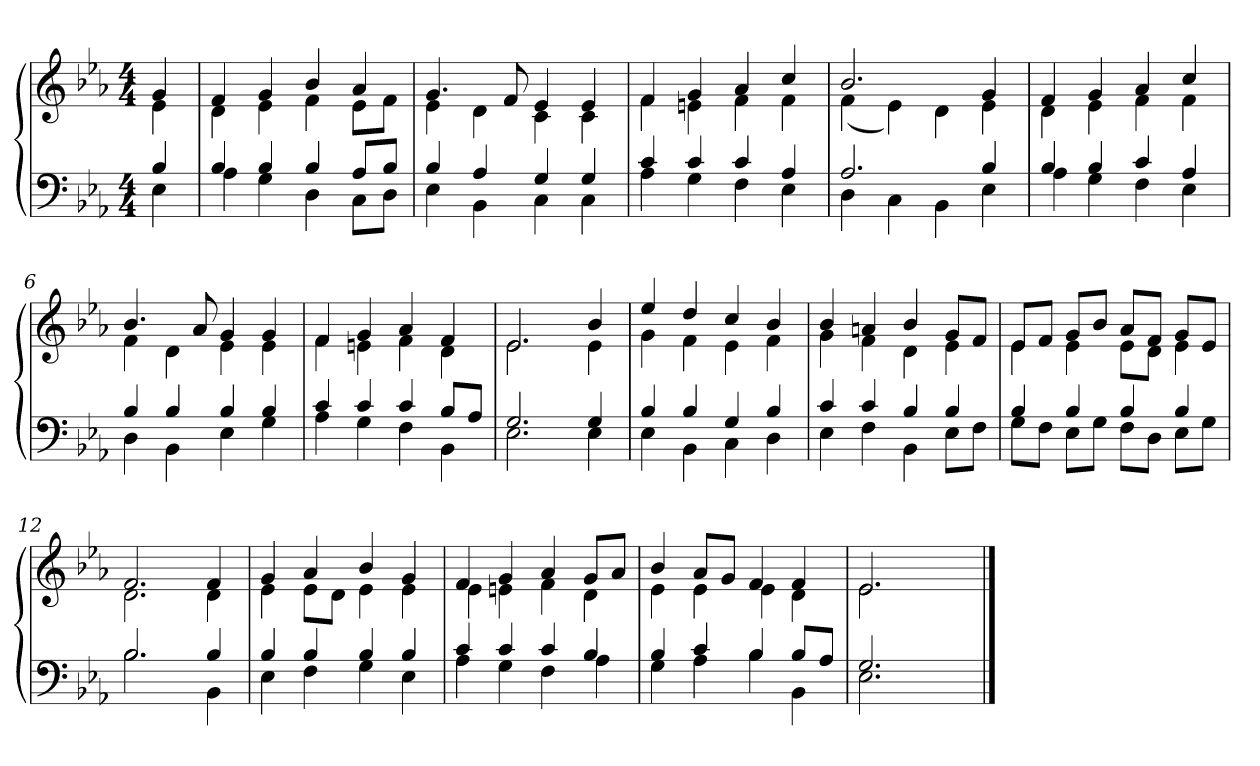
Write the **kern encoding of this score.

**kern	**kern
*part1	*part1
*staff2	*staff1
*clefF4	*clefG2
*k[b-e-a-]	*k[b-e-a-]
*E-:	*E-:
*M4/4	*M4/4
=	=
*^	*^
4B-/	4E-\	4g/	4e-\
=1	=1	=1	=1
4B-/	4A-\	4f/	4d\
4B-/	4G\	4g/	4e-\
4B-/	4D\	4b-/	4f\
8A-/L	8C\L	4a-/	8e-\L
8B-/J	8D\J	.	8f\J
=2	=2	=2	=2
4B-/	4E-\	4.g/	4e-\
4A-/	4BB-\	.	4d\
.	.	8f/	.
4G/	4C\	4e-/	4c\
4G/	4C\	4e-/	4c\
=3	=3	=3	=3
4c/	4A-\	4f/	4f\
4c/	4G\	4g/	4en\
4c/	4F\	4a-/	4f\
4A-/	4E-\	4cc/	4f\
=4	=4	=4	=4
2.A-/	4D\	2.b-/	(<4f\
.	4C\	.	4e-\)
.	4BB-\	.	4d\
4B-/	4E-\	4g/	4e-\
!!LO:LB:g=z	!!
=5	=5	=5	=5
4B-/	4A-\	4f/	4d\
4B-/	4G\	4g/	4e-\
4c/	4F\	4a-/	4f\
4A-/	4E-\	4cc/	4f\
=6	=6	=6	=6
4B-/	4D\	4.b-/	4f\
4B-/	4BB-\	.	4d\
.	.	8a-/	.
4B-/	4E-\	4g/	4e-\
4B-/	4G\	4g/	4e-\
=7	=7	=7	=7
4c/	4A-\	4f/	4f\
4c/	4G\	4g/	4en\
4c/	4F\	4a-/	4f\
8B-/L	4BB-\	4f/	4d\
8A-/J	.	.	.
=8	=8	=8	=8
2.G/	2.E-\	2.e-/	2.e-\
4G/	4E-\	4b-/	4e-\
!!LO:LB:g=z	!!
=9	=9	=9	=9
4B-/	4E-\	4ee-/	4g\
4B-/	4BB-\	4dd/	4f\
4G/	4C\	4cc/	4e-\
4B-/	4D\	4b-/	4f\
=10	=10	=10	=10
4c/	4E-\	4b-/	4g\
4c/	4F\	4an/	4f\
4B-/	4BB-\	4b-/	4d\
4B-/	8E-\L	8g/L	4e-\
.	8F\J	8f/J	.
=11	=11	=11	=11
4B-/	8G\L	8e-/L	4e-\
.	8F\J	8f/J	.
4B-/	8E-\L	8g/L	4e-\
.	8G\J	8b-/J	.
4B-/	8F\L	8a-/L	8e-\L
.	8D\J	8f/J	8d\J
4B-/	8E-\L	8g/L	4e-\
.	8G\J	8e-/J	.
=12	=12	=12	=12
2.B-/	2.B-\	2.f/	2.d\
4B-/	4BB-\	4f/	4d\
!!LO:LB:g=z	!!
=13	=13	=13	=13
4B-/	4E-\	4g/	4e-\
4B-/	4F\	4a-/	8e-\L
.	.	.	8d\J
4B-/	4G\	4b-/	4e-\
4B-/	4E-\	4g/	4e-\
=14	=14	=14	=14
4c/	4A-\	4f/	4e-\
4c/	4G\	4g/	4en\
4c/	4F\	4a-/	4f\
4B-/	4A-\	8g/L	4d\
.	.	8a-/J	.
=15	=15	=15	=15
4B-/	4G\	4b-/	4e-\
4c/	4A-\	8a-/L	4e-\
.	.	8g/J	.
4B-/	4B-\	4f/	4e-\
8B-/L	4BB-\	4f/	4d\
8A-/J	.	.	.
=16	=16	=16	=16
2.G/	2.E-\	2.e-/	2.e-\
4ryy	4ryy	4ryy	4ryy
*v	*v	*	*
*	*v	*v
==	==
*-	*-
